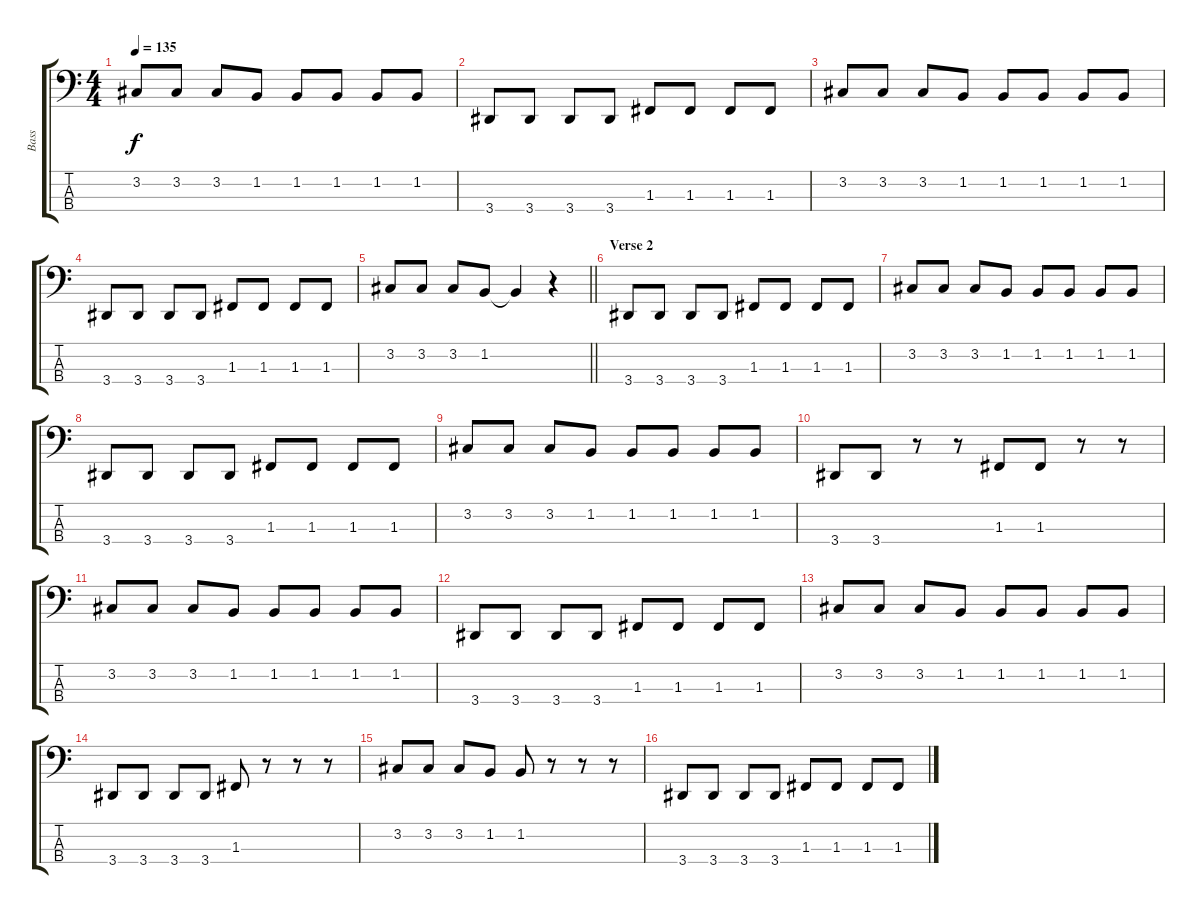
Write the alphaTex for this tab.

\track ("Bass" "Bass") {instrument electricbasspick}
\staff {score tabs}
\tuning (Eb2 Bb1 F1 C1) {hide}
\ts (4 4)
\tempo 135
\clef f4
\ks c
3.2.8{dy f} 3.2.8 3.2.8 1.2.8 1.2.8 1.2.8 1.2.8 1.2.8 |
3.4.8 3.4.8 3.4.8 3.4.8 1.3.8 1.3.8 1.3.8 1.3.8 |
3.2.8 3.2.8 3.2.8 1.2.8 1.2.8 1.2.8 1.2.8 1.2.8 |
3.4.8 3.4.8 3.4.8 3.4.8 1.3.8 1.3.8 1.3.8 1.3.8 |
\barLineRight lightlight
3.2.8 3.2.8 3.2.8 1.2.8 1.2{t}.4 r.4 |
\section ("" "Verse 2")
3.4.8 3.4.8 3.4.8 3.4.8 1.3.8 1.3.8 1.3.8 1.3.8 |
3.2.8 3.2.8 3.2.8 1.2.8 1.2.8 1.2.8 1.2.8 1.2.8 |
3.4.8 3.4.8 3.4.8 3.4.8 1.3.8 1.3.8 1.3.8 1.3.8 |
3.2.8 3.2.8 3.2.8 1.2.8 1.2.8 1.2.8 1.2.8 1.2.8 |
3.4.8 3.4.8 r.8 r.8 1.3.8 1.3.8 r.8 r.8 |
3.2.8 3.2.8 3.2.8 1.2.8 1.2.8 1.2.8 1.2.8 1.2.8 |
3.4.8 3.4.8 3.4.8 3.4.8 1.3.8 1.3.8 1.3.8 1.3.8 |
3.2.8 3.2.8 3.2.8 1.2.8 1.2.8 1.2.8 1.2.8 1.2.8 |
3.4.8 3.4.8 3.4.8 3.4.8 1.3.8 r.8 r.8 r.8 |
3.2.8 3.2.8 3.2.8 1.2.8 1.2.8 r.8 r.8 r.8 |
3.4.8 3.4.8 3.4.8 3.4.8 1.3.8 1.3.8 1.3.8 1.3.8
